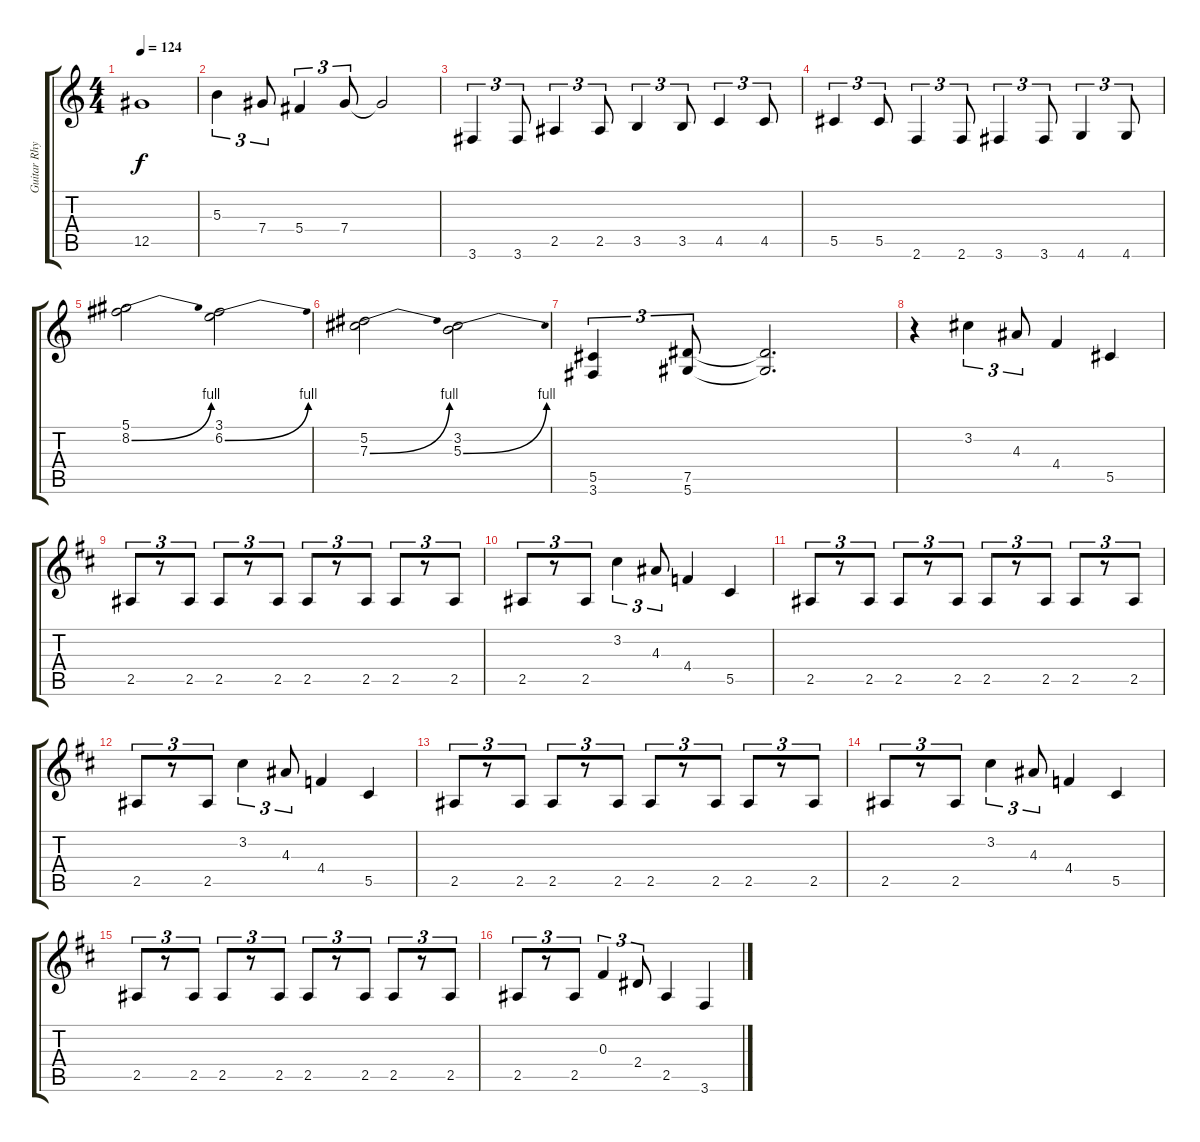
\track ("Guitar Rhythm" "Guitar Rhy") {instrument distortionguitar}
\staff {score tabs}
\tuning (Eb4 Bb3 Gb3 Db3 Ab2 Eb2) {hide}
\ts (4 4)
\tempo 124
\clef g2
\ks c
12.5.1{dy f} |
5.3.4{tu (3 2)} 7.4.8{tu (3 2)} 5.4.4{tu (3 2)} 7.4.8{tu (3 2)} 7.4{t}.2 |
3.6.4{tu (3 2)} 3.6.8{tu (3 2)} 2.5.4{tu (3 2)} 2.5.8{tu (3 2)} 3.5.4{tu (3 2)} 3.5.8{tu (3 2)} 4.5.4{tu (3 2)} 4.5.8{tu (3 2)} |
5.5.4{tu (3 2)} 5.5.8{tu (3 2)} 2.6.4{tu (3 2)} 2.6.8{tu (3 2)} 3.6.4{tu (3 2)} 3.6.8{tu (3 2)} 4.6.4{tu (3 2)} 4.6.8{tu (3 2)} |
(5.1 8.2{be (bend 0 0 60 4)}).2 (3.1 6.2{be (bend 0 0 60 4)}).2 |
(5.2 7.3{be (bend 0 0 60 4)}).2 (3.2 5.3{be (bend 0 0 60 4)}).2 |
(5.5 3.6).4{tu (3 2)} (7.5 5.6).8{tu (3 2)} (7.5{t} 5.6{t}).2{d} |
r.4 3.2.4{tu (3 2)} 4.3.8{tu (3 2)} 4.4.4 5.5.4 |
\ks d
2.5.8{tu (3 2)} r.8{tu (3 2)} 2.5.8{tu (3 2)} 2.5.8{tu (3 2)} r.8{tu (3 2)} 2.5.8{tu (3 2)} 2.5.8{tu (3 2)} r.8{tu (3 2)} 2.5.8{tu (3 2)} 2.5.8{tu (3 2)} r.8{tu (3 2)} 2.5.8{tu (3 2)} |
2.5.8{tu (3 2)} r.8{tu (3 2)} 2.5.8{tu (3 2)} 3.2.4{tu (3 2)} 4.3.8{tu (3 2)} 4.4.4 5.5.4 |
2.5.8{tu (3 2)} r.8{tu (3 2)} 2.5.8{tu (3 2)} 2.5.8{tu (3 2)} r.8{tu (3 2)} 2.5.8{tu (3 2)} 2.5.8{tu (3 2)} r.8{tu (3 2)} 2.5.8{tu (3 2)} 2.5.8{tu (3 2)} r.8{tu (3 2)} 2.5.8{tu (3 2)} |
2.5.8{tu (3 2)} r.8{tu (3 2)} 2.5.8{tu (3 2)} 3.2.4{tu (3 2)} 4.3.8{tu (3 2)} 4.4.4 5.5.4 |
2.5.8{tu (3 2)} r.8{tu (3 2)} 2.5.8{tu (3 2)} 2.5.8{tu (3 2)} r.8{tu (3 2)} 2.5.8{tu (3 2)} 2.5.8{tu (3 2)} r.8{tu (3 2)} 2.5.8{tu (3 2)} 2.5.8{tu (3 2)} r.8{tu (3 2)} 2.5.8{tu (3 2)} |
2.5.8{tu (3 2)} r.8{tu (3 2)} 2.5.8{tu (3 2)} 3.2.4{tu (3 2)} 4.3.8{tu (3 2)} 4.4.4 5.5.4 |
2.5.8{tu (3 2)} r.8{tu (3 2)} 2.5.8{tu (3 2)} 2.5.8{tu (3 2)} r.8{tu (3 2)} 2.5.8{tu (3 2)} 2.5.8{tu (3 2)} r.8{tu (3 2)} 2.5.8{tu (3 2)} 2.5.8{tu (3 2)} r.8{tu (3 2)} 2.5.8{tu (3 2)} |
2.5.8{tu (3 2)} r.8{tu (3 2)} 2.5.8{tu (3 2)} 0.3.4{tu (3 2)} 2.4.8{tu (3 2)} 2.5.4 3.6.4
